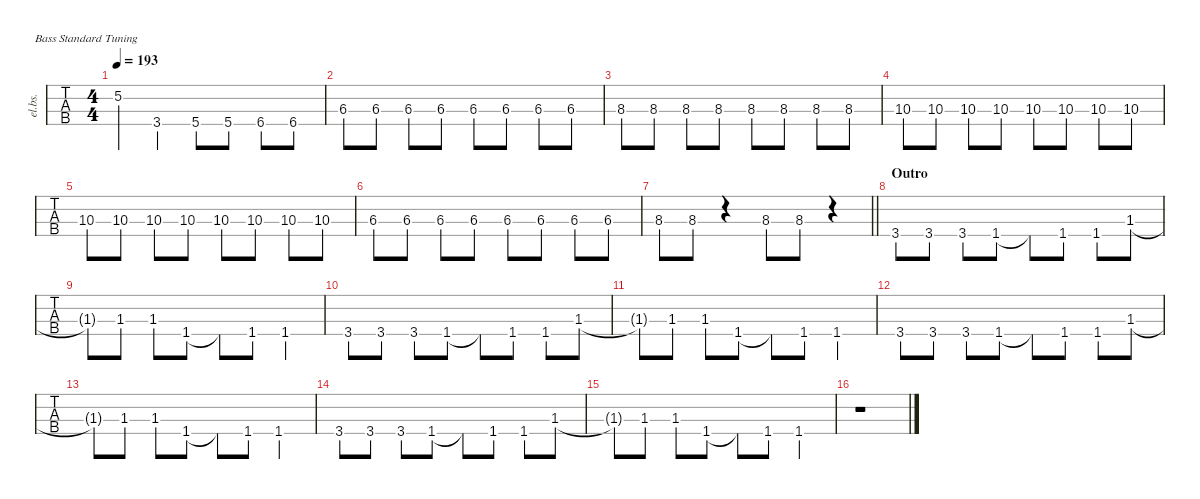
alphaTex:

\defaultSystemsLayout 4
\hideDynamics
\bracketExtendMode nobrackets
\track ("山田リョウ" "el.bs.") {instrument electricbassfinger}
\staff {tabs}
\tuning (G2 D2 A1 E1)
\ts (4 4)
\tempo 193
\clef f4
\ks bb
5.2{t acc forcenatural}.4{dy mf} 3.4{acc forcenatural}.4 5.4{acc forcenatural}.8 5.4{acc forcenatural}.8 6.4{acc b}.8 6.4{acc b}.8 |
6.3{acc b}.8 6.3{acc b}.8 6.3{acc b}.8 6.3{acc b}.8 6.3{acc b}.8 6.3{acc b}.8 6.3{acc b}.8 6.3{acc b}.8 |
8.3{acc forcenatural}.8 8.3{acc forcenatural}.8 8.3{acc forcenatural}.8 8.3{acc forcenatural}.8 8.3{acc forcenatural}.8 8.3{acc forcenatural}.8 8.3{acc forcenatural}.8 8.3{acc forcenatural}.8 |
10.3{acc forcenatural}.8 10.3{acc forcenatural}.8 10.3{acc forcenatural}.8 10.3{acc forcenatural}.8 10.3{acc forcenatural}.8 10.3{acc forcenatural}.8 10.3{acc forcenatural}.8 10.3{acc forcenatural}.8 |
10.3{acc forcenatural}.8 10.3{acc forcenatural}.8 10.3{acc forcenatural}.8 10.3{acc forcenatural}.8 10.3{acc forcenatural}.8 10.3{acc forcenatural}.8 10.3{acc forcenatural}.8 10.3{acc forcenatural}.8 |
6.3{acc b}.8 6.3{acc b}.8 6.3{acc b}.8 6.3{acc b}.8 6.3{acc b}.8 6.3{acc b}.8 6.3{acc b}.8 6.3{acc b}.8 |
\barLineRight lightlight
8.3{acc forcenatural}.8 8.3{acc forcenatural}.8 r.4 8.3{acc forcenatural}.8 8.3{acc forcenatural}.8 r.4 |
\section ("" "Outro")
3.4{acc forcenatural}.8 3.4{acc forcenatural}.8 3.4{acc forcenatural}.8 1.4{acc forcenatural}.8 1.4{t acc forcenatural}.8 1.4{acc forcenatural}.8 1.4{acc forcenatural}.8 1.3{acc b}.8 |
1.3{t acc b}.8 1.3{acc b}.8 1.3{acc b}.8 1.4{acc forcenatural}.8 1.4{t acc forcenatural}.8 1.4{acc forcenatural}.8 1.4{acc forcenatural}.4 |
3.4{acc forcenatural}.8 3.4{acc forcenatural}.8 3.4{acc forcenatural}.8 1.4{acc forcenatural}.8 1.4{t acc forcenatural}.8 1.4{acc forcenatural}.8 1.4{acc forcenatural}.8 1.3{acc b}.8 |
1.3{t acc b}.8 1.3{acc b}.8 1.3{acc b}.8 1.4{acc forcenatural}.8 1.4{t acc forcenatural}.8 1.4{acc forcenatural}.8 1.4{acc forcenatural}.4 |
3.4{acc forcenatural}.8 3.4{acc forcenatural}.8 3.4{acc forcenatural}.8 1.4{acc forcenatural}.8 1.4{t acc forcenatural}.8 1.4{acc forcenatural}.8 1.4{acc forcenatural}.8 1.3{acc b}.8 |
1.3{t acc b}.8 1.3{acc b}.8 1.3{acc b}.8 1.4{acc forcenatural}.8 1.4{t acc forcenatural}.8 1.4{acc forcenatural}.8 1.4{acc forcenatural}.4 |
3.4{acc forcenatural}.8 3.4{acc forcenatural}.8 3.4{acc forcenatural}.8 1.4{acc forcenatural}.8 1.4{t acc forcenatural}.8 1.4{acc forcenatural}.8 1.4{acc forcenatural}.8 1.3{acc b}.8 |
1.3{t acc b}.8 1.3{acc b}.8 1.3{acc b}.8 1.4{acc forcenatural}.8 1.4{t acc forcenatural}.8 1.4{acc forcenatural}.8 1.4{acc forcenatural}.4 |
r.1
